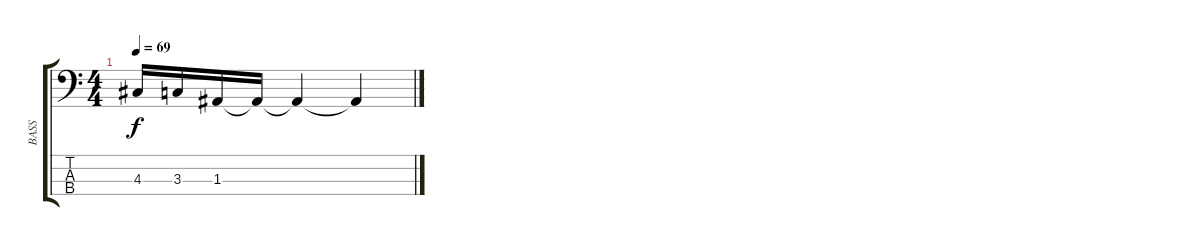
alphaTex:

\track ("BASS" "BASS") {instrument electricbassfinger}
\staff {score tabs}
\tuning (G2 D2 A1 E1) {hide}
\ts (4 4)
\tempo 69
\clef f4
\ks c
4.3.16{dy f} 3.3.16 1.3.16 1.3{t}.16 1.3{t}.4 1.3{t}.4
